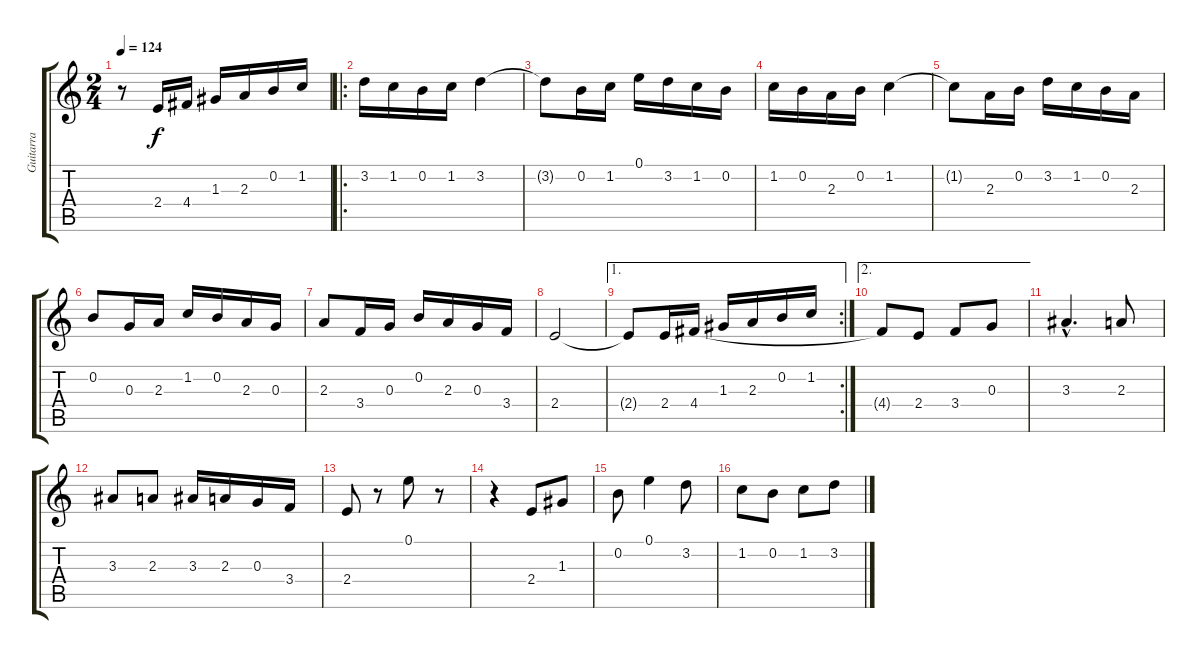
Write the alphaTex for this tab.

\track ("Guitarra" "Guitarra") {instrument acousticguitarnylon}
\staff {score tabs}
\tuning (E4 B3 G3 D3 A2 E2) {hide}
\ts (2 4)
\tempo 124
\clef g2
\ks c
r.8{dy f volume 8 instrument acousticguitarnylon} 2.4.16 4.4.16 1.3.16 2.3.16 0.2.16 1.2.16 |
\ro
3.2.16 1.2.16 0.2.16 1.2.16 3.2.4 |
3.2{t}.8 0.2.16 1.2.16 0.1.16 3.2.16 1.2.16 0.2.16 |
1.2.16 0.2.16 2.3.16 0.2.16 1.2.4 |
1.2{t}.8 2.3.16 0.2.16 3.2.16 1.2.16 0.2.16 2.3.16 |
0.2.8 0.3.16 2.3.16 1.2.16 0.2.16 2.3.16 0.3.16 |
2.3.8 3.4.16 0.3.16 0.2.16 2.3.16 0.3.16 3.4.16 |
2.4.2 |
\ae 1
\rc 2
2.4{t}.8 2.4.16 4.4.16 1.3.16 2.3.16 0.2.16 1.2.16 |
\ae 2
4.4{t}.8 2.4.8 3.4.8 0.3.8 |
3.3{hac}.4{d} 2.3.8 |
3.3.8 2.3.8 3.3.16 2.3.16 0.3.16 3.4.16 |
2.4.8 r.8 0.1.8 r.8 |
r.4{volume 16} 2.4.8 1.3.8 |
0.2.8 0.1.4 3.2.8 |
1.2.8 0.2.8 1.2.8 3.2.8
